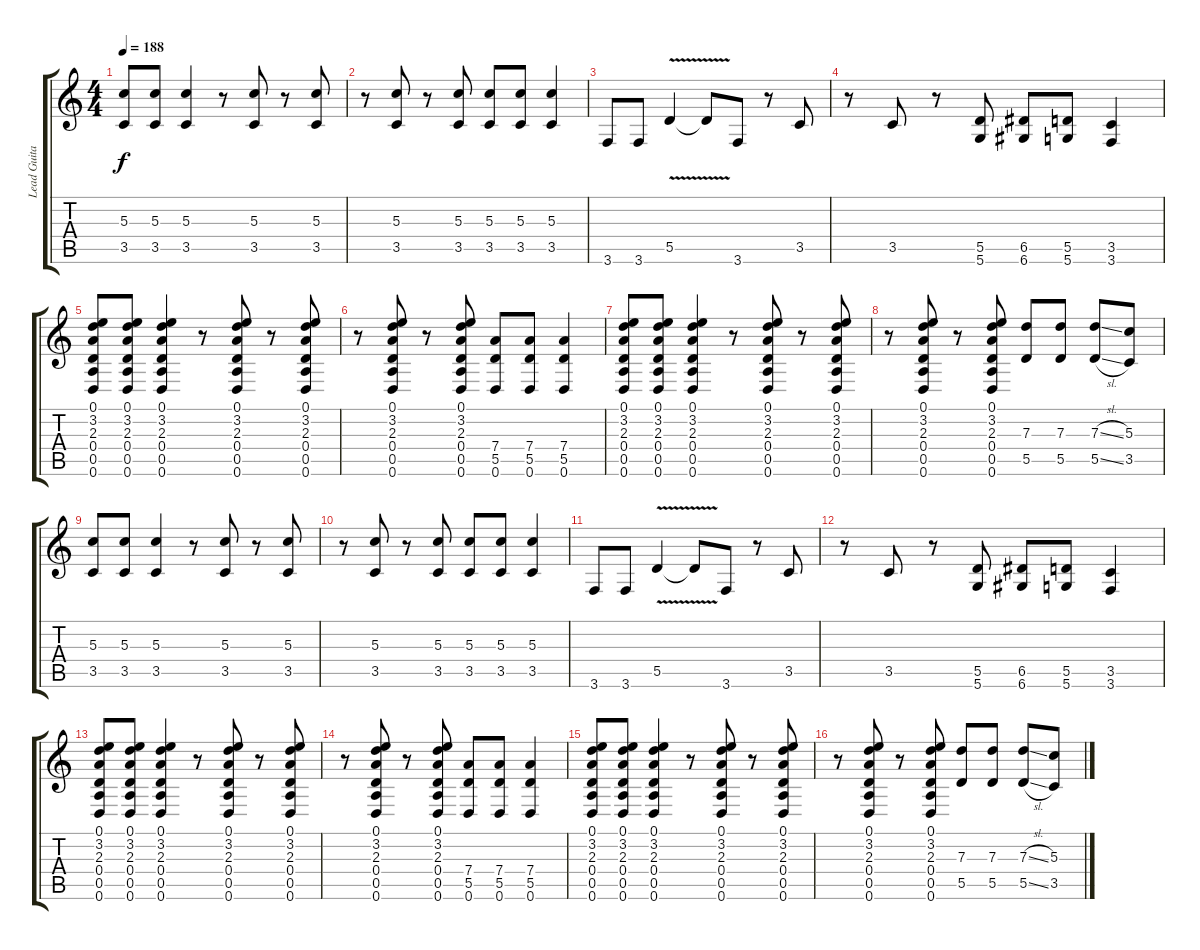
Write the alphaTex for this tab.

\track ("Lead Guitar" "Lead Guita") {instrument distortionguitar}
\staff {score tabs}
\tuning (E4 B3 G3 D3 A2 D2) {hide}
\ts (4 4)
\tempo 188
\clef g2
\ks c
(5.3 3.5).8{dy f} (5.3 3.5).8 (5.3 3.5).4 r.8 (5.3 3.5).8 r.8 (5.3 3.5).8 |
r.8 (5.3 3.5).8 r.8 (5.3 3.5).8 (5.3 3.5).8 (5.3 3.5).8 (5.3 3.5).4 |
3.6.8 3.6.8 5.5{v}.4 5.5{t}.8 3.6.8 r.8 3.5.8 |
r.8 3.5.8 r.8 (5.5 5.6).8 (6.5 6.6).8 (5.5 5.6).8 (3.5 3.6).4 |
(0.1 3.2 2.3 0.4 0.5 0.6).8 (0.1 3.2 2.3 0.4 0.5 0.6).8 (0.1 3.2 2.3 0.4 0.5 0.6).4 r.8 (0.1 3.2 2.3 0.4 0.5 0.6).8 r.8 (0.1 3.2 2.3 0.4 0.5 0.6).8 |
r.8 (0.1 3.2 2.3 0.4 0.5 0.6).8 r.8 (0.1 3.2 2.3 0.4 0.5 0.6).8 (7.4 5.5 0.6).8 (7.4 5.5 0.6).8 (7.4 5.5 0.6).4 |
(0.1 3.2 2.3 0.4 0.5 0.6).8 (0.1 3.2 2.3 0.4 0.5 0.6).8 (0.1 3.2 2.3 0.4 0.5 0.6).4 r.8 (0.1 3.2 2.3 0.4 0.5 0.6).8 r.8 (0.1 3.2 2.3 0.4 0.5 0.6).8 |
r.8 (0.1 3.2 2.3 0.4 0.5 0.6).8 r.8 (0.1 3.2 2.3 0.4 0.5 0.6).8 (7.3 5.5).8 (7.3 5.5).8 (7.3{sl} 5.5{sl}).8 (5.3 3.5).8 |
(5.3 3.5).8 (5.3 3.5).8 (5.3 3.5).4 r.8 (5.3 3.5).8 r.8 (5.3 3.5).8 |
r.8 (5.3 3.5).8 r.8 (5.3 3.5).8 (5.3 3.5).8 (5.3 3.5).8 (5.3 3.5).4 |
3.6.8 3.6.8 5.5{v}.4 5.5{t}.8 3.6.8 r.8 3.5.8 |
r.8 3.5.8 r.8 (5.5 5.6).8 (6.5 6.6).8 (5.5 5.6).8 (3.5 3.6).4 |
(0.1 3.2 2.3 0.4 0.5 0.6).8 (0.1 3.2 2.3 0.4 0.5 0.6).8 (0.1 3.2 2.3 0.4 0.5 0.6).4 r.8 (0.1 3.2 2.3 0.4 0.5 0.6).8 r.8 (0.1 3.2 2.3 0.4 0.5 0.6).8 |
r.8 (0.1 3.2 2.3 0.4 0.5 0.6).8 r.8 (0.1 3.2 2.3 0.4 0.5 0.6).8 (7.4 5.5 0.6).8 (7.4 5.5 0.6).8 (7.4 5.5 0.6).4 |
(0.1 3.2 2.3 0.4 0.5 0.6).8 (0.1 3.2 2.3 0.4 0.5 0.6).8 (0.1 3.2 2.3 0.4 0.5 0.6).4 r.8 (0.1 3.2 2.3 0.4 0.5 0.6).8 r.8 (0.1 3.2 2.3 0.4 0.5 0.6).8 |
r.8 (0.1 3.2 2.3 0.4 0.5 0.6).8 r.8 (0.1 3.2 2.3 0.4 0.5 0.6).8 (7.3 5.5).8 (7.3 5.5).8 (7.3{sl} 5.5{sl}).8 (5.3 3.5).8
